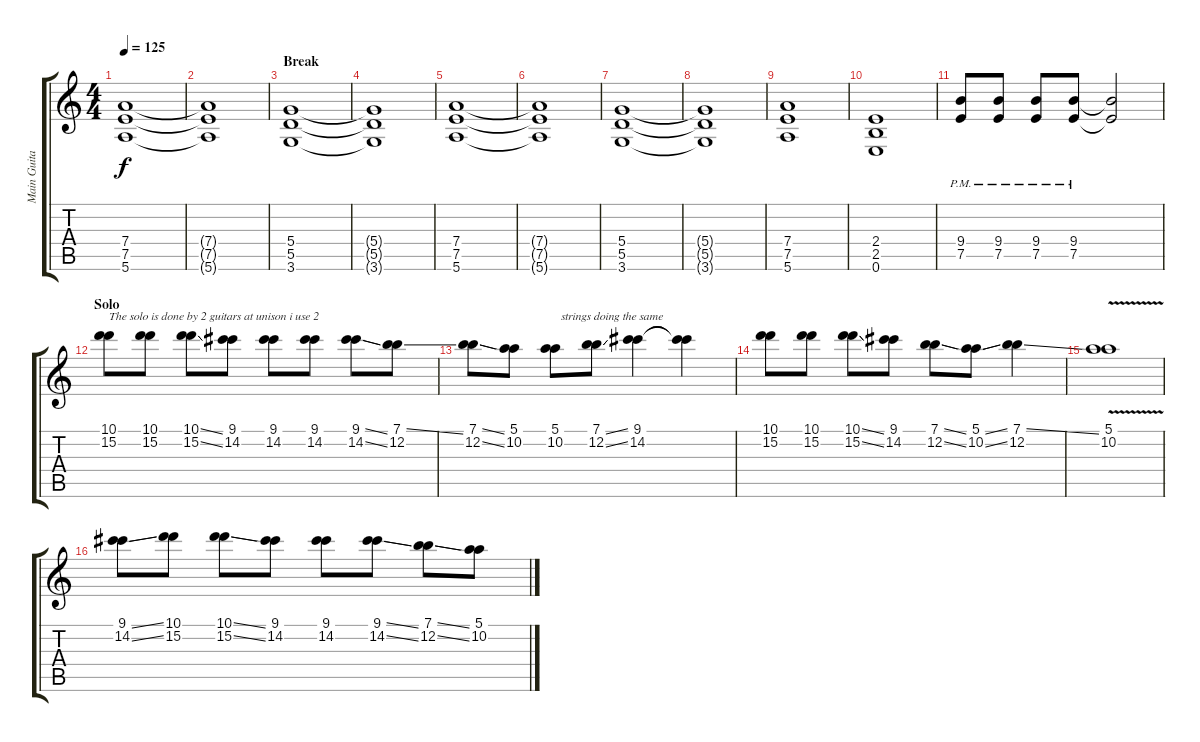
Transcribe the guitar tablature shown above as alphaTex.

\track ("Main Guitar" "Main Guita") {instrument overdrivenguitar}
\staff {score tabs}
\tuning (E4 B3 G3 D3 A2 E2) {hide}
\ts (4 4)
\tempo 125
\clef g2
\ks c
(7.4 7.5 5.6).1{dy f} |
(7.4{t} 7.5{t} 5.6{t}).1 |
\section ("" "Break")
(5.4 5.5 3.6).1 |
(5.4{t} 5.5{t} 3.6{t}).1 |
(7.4 7.5 5.6).1 |
(7.4{t} 7.5{t} 5.6{t}).1 |
(5.4 5.5 3.6).1 |
(5.4{t} 5.5{t} 3.6{t}).1 |
(7.4 7.5 5.6).1 |
(2.4 2.5 0.6).1 |
(9.4{pm} 7.5).8 (9.4{pm} 7.5).8 (9.4{pm} 7.5).8 (9.4{pm} 7.5).8 (9.4{t} 7.5{t}).2 |
\section ("" "Solo")
(10.1 15.2).8{txt "The solo is done by 2 guitars at unison i use 2 "} (10.1 15.2).8 (10.1{ss} 15.2{ss}).8 (9.1 14.2).8 (9.1 14.2).8 (9.1 14.2).8 (9.1{ss} 14.2{ss}).8 (7.1{ss} 12.2).8 |
(7.1{ss} 12.2{ss}).8 (5.1 10.2).8 (5.1 10.2).8{txt "  strings doing the same"} (7.1{ss} 12.2{ss}).8 (9.1 14.2).4 (9.1{t} 14.2{t}).4 |
(10.1 15.2).8 (10.1 15.2).8 (10.1{ss} 15.2{ss}).8 (9.1 14.2).8 (7.1{ss} 12.2{ss}).8 (5.1{ss} 10.2{ss}).8 (7.1{ss} 12.2).4 |
(5.1{v} 10.2{v}).1 |
(9.1{ss} 14.2{ss}).8 (10.1 15.2).8 (10.1{ss} 15.2{ss}).8 (9.1 14.2).8 (9.1 14.2).8 (9.1{ss} 14.2{ss}).8 (7.1{ss} 12.2{ss}).8 (5.1{ss} 10.2{ss}).8
